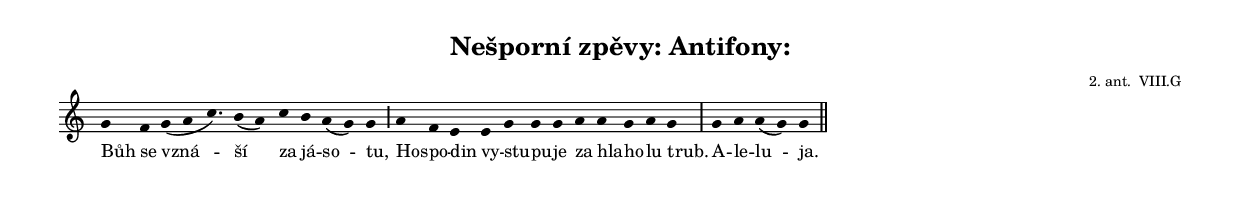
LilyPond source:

\version "2.15.37"

\header {
  title = "Nešporní zpěvy: Antifony:"
}

\include "spolecne_nespory.ly"
\include "../../dilyresponsorii.ly"

\score {
  \relative c'' {
    \choralniRezim
    g4 f g( a c4.) b4( a) c b a( g) g \barMaior
    a f e e g g g a a g a g \barMax
    g a a( g) g \barFinalis
  }
  \addlyrics {
    Bůh se vzná -- ší za já -- so -- tu,
    Hos -- po -- din vy -- stu -- pu -- je za hla -- ho -- lu trub.
    A -- le -- lu -- ja.
  }
  \header {
    quid = "2. ant."
    modus = "VIII"
    differentia = "G"
    psalmus = "Žalm 47"
    id = "nanebevstoupeni-ant2"
    piece = \markup {\sestavTitulek}
  }
}
